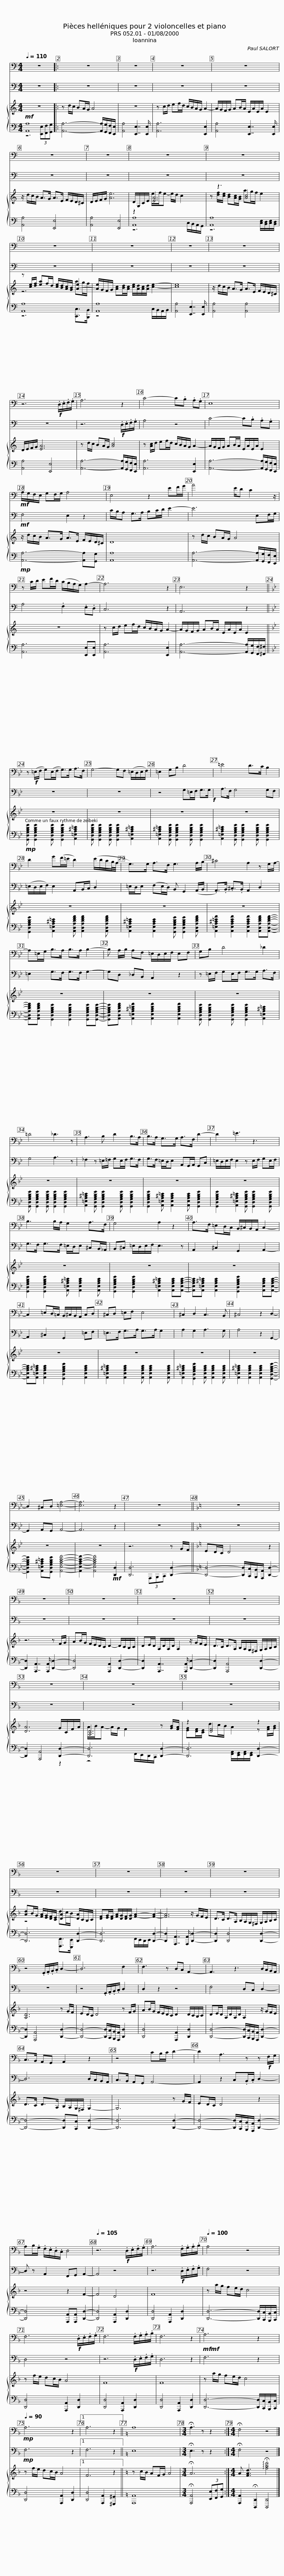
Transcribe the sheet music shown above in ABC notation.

X:1
%%score 1 2 { ( 3 6 ) | ( 4 5 ) }
L:1/8
Q:1/4=110
M:4/4
I:linebreak $
K:C
V:1 bass
V:2 bass
V:3 treble
V:6 treble
V:4 bass
V:5 bass
V:1
 z8 |: z8 | z8 | z8 |$ z8 | %5
 z8 | z8 |$ z8 | z8 | z8 |$ %10
 z8 | z8 | z8 | z6!f! .D,/.E,/.F,/.G,/ |$ A,6 z2 | %15
 C4- C.B, .A,.G, | E,8 |$!mf! A,/G,/F,/E,/ G,F,/G,/ A,4 | E,4 z2 EF/G/ | A4 E/D C2 z/ |$ %20
 z C/D/ EF/D/ (C/B,/A,/G,/) A,2- | A,6 z2 | E,6 z2 ||$[K:Bb] z!f! (=E,/F,/ G,)(E,/F,/ G,>)G, A,>F, | G,4- G,F, (=E,/D,/E,/F,/) | %25
 =E,2 G,B, D4 |$ =E4 D>C B,2 | D2 G(F/=E/ D2) (E/D/C/B,/4A,/4 | G,>)G, A,>F, G,3 A,/B,/ |$ ^C4 A,2 z G,/A,/- | %30
 A,=E,/G,/ B,>A, B,>A, B,2- | B, A,/B,/ A,F, =E,/D,/E,/F,/ E,F, |$ G,B, D4 _D2 | =D4 _D3 z | A,3 B, D2 B,>A, |$ %35
 B,>A, G,>G, A,>F, D2- | D2 =E3 z3 | B,3 B,/A,/ G,2 A,>F, |$ G,4 A,2 z2 | A,>F, =E,D,/C,/ B,,/^C,/B,,/A,,/ C,2- | %40
 C,2 =E,D,/=C,/ B,,/^C,/B,,/A,,/ C,D, |$ ^C,D, =E,F, E,4 | ^C,2 D,2 C,3 B,, | ^C,4 z2 D,2- | D,2 ^C,D, [=E,A,]4- | %45
 [E,A,]6 z2 |$ z8 ||[K:F] z8 | z8 |$ z8 | %50
 z8 |$ z8 | z8 | z8 |$ z8 | %55
 z8 |$ z8 | z8 | z8 |$ z4 .G,,/.A,,/.B,,/.C,/ D,2- | %60
 D,6 F,2 | F,3 z D,C, A,,2- |$ A,,3 z3 D,/C,/B,,/A,,/ | C,>B,, A,,G,, A,,2 z2 |$ z4 CB,/C/ D2- | %65
 D2 A,3 z z!f! F,/G,/ | A,B,/.G,/ .F,/.E,/.D,/.C,/ D,4 |[Q:1/4=105] z6!f! .D,/.E,/.F,/.G,/ |$ A,6 .F,/.G,/.A,/.B,/ |[Q:1/4=100] A,4 z4 | %70
 F,6!f! .D,/.E,/.F,/.G,/ | F,6 .F,/.G,/.A,/.B,/ |$ F,6 z2 |!mf!!mf! A,6 z2 |[Q:1/4=90]!mp! A,6 z2 |1 %75
 A,6 z2 ||[K:C] A,8 |$[M:3/4] !fermata!A,3 z z2 :|[M:4/4] !fermata!F,4 z4 |] %79
V:2
 z8 |: z8 | z8 | z8 |$ z8 | %5
 z8 | z8 |$ z8 | z8 | z8 |$ %10
 z8 | z8 | z8 | z8 |$ z6!f! .D,/.E,/.F,/.G,/ | %15
 A,4 z4 | C4- C.B, .A,.G, |$!mf! F,4 E,2 z2 | C/B,/A, G,>A, B,C/D/ E2- | E6 E,F,/G,/ |$ %20
 A,4 .F,2 .E,.D, | C,6 z2 | A,,6 z2 ||$[K:Bb] z8 | z8 | %25
 z4 G,=E,/F,/ G,>G,!f! |$ A,>F, G,4 G,F, | (=E,/D,/E,/F,/) E,2 A,,B,,/C,/ D,2 | =E,/D,/E, (F,E,/D,/) B,, G,,2 (A,,/B,,/ |$ .A,,>).B,, .^C,>.B,, A,,2 D,2 | %30
 =E,2 G,>F, G,>F, G,2- | G,D, _D,B,, A,,2 z2 |$ z =E,/F,/ G,E,/F,/ G,>G, A,>F, | G,4 A,3 z | _F,2 z =E,/=F,/ G,E,/F,/ G,>F, |$ %35
 G,>F, =E,/D,/E, A,,G,,/A,,/ G,,C, | =E,/D,/E,/F,/ E,2 z E,/F,/ G,E,/F,/ | G,>F, G,>F, =E,/D,/E, ^C,B,,/_A,,/ |$ B,,^C, =E,/D,/E,/F,/ E,3 z | A,,2 ^C,2 G,,2 A,,2- | %40
 A,,2 ^C,2 G,,2 =E,F, |$ =E,>F, G,>A, G,>A, G,2 | A,2 G,2 A,3 G, | A,4 z2 G,,2- | G,,2 A,,G,, A,,4- | %45
 A,,6 z2 |$ z8 ||[K:F] z8 | z8 |$ z8 | %50
 z8 |$ z8 | z8 | z8 |$ z8 | %55
 z8 |$ z8 | z8 | z8 |$ z8 | %60
 z4 .G,,/.A,,/.B,,/.C,/ D,2 | D,2 z2 z4 |$ F,4 D,C, D,2- | D,6 D,/C,/B,,/A,,/ |$ C,>B,, A,,G,, A,,4- | %65
 A,,2 z2 C,.B,,/.C,/ D,2- | D, z A,,2 F,,G,, A,,2- | A,,4 z4 |$ z6!f! .D,/.E,/.F,/.G,/ | F,4 z4 | %70
 D,4 z4 | z6!f! .D,/.E,/.F,/.G,/ |$ D,6 z2 | F,6 z2 |!mp! F,6 z2 |1 %75
 F,6 z2 ||[K:C] E,8 |$[M:3/4] !fermata!E,3 z z2 :|[M:4/4] !fermata!F,4 z4 |] %79
V:3
 z8 |: z d/c/ BA/G/ A4 | z8 | z c/d/ ef/d/ c/B/A/G/ A2- |$ A/G/F/G/ AB/A/ E/A/E/A/ E2 | %5
 z/ d/c/B/ A>G A>E F/E/D/^C/ | D/E/F/G/ [Ae]6 |$ D/G,/C/E/ [EA]6 | z z3 [Ac]4 | z [ce]/[df]/ [ea]f/d/ [ce]/[Bd]/[Ac]/[GB]/ [A-e]2 |$ %10
 [Ae]/G/F/G/ [Ac][Bd]/[Ac]/ [ce]/[Ad]/[Ac]/[Ad]/ [ce]2- | [ce]8 | z/ d/c/B/ A>G A>E F/E/D/^C/ | D/E/F/G/ [EA]6 |$ z d/c/ BA/G/ [Ac]4 | %15
 z [Ac]/d/ ef/d/ c/B/A/G/ A2- | A/G/F/G/ AB/A/ E/A/E/A/ E2 |$ z/ d/c/B/ A>G A>E F/E/D/^C/ | D8 | z d/c/ BA/G/ A4 |$ %20
 z8 | z c/d/ ef/d/ c/B/A/G/ A2- | A/G/F/G/ AB/A/ E/A/E/A/ E2 ||$[K:Bb] z8 | z8 | %25
 z8 |$ z8 | z8 | z8 |$ z8 | %30
 z8 | z8 |$ z8 | z8 | z8 |$ %35
 z8 | z8 | z8 |$ z8 | z8 | %40
 z8 |$ z8 | z8 | z8 | z8 | %45
 z8 |$ z6 z G/F/ ||[K:F] ED/C/ D4 z2 | z6 z F/G/ |$ AB/G/ F/E/D/C/ D2- D/C/B,/C/ | %50
 DE/D/ A,/D/A,/D/ A,2 z/ G/F/E/ |$ D>C D>A, B,/A,/G,/^F,/ G,/A,/B,/C/ | [DA]6 G/C/F/A/ | [A,D]6 z [GB]/[FA]/ |$ z2 [DF]4 z2 | %55
 [Ad]B/G/ [FA]/[EG]/[DF]/[CE]/ [D-A]2 [DA]/C/B,/C/ |$ [DF][EG]/[DF]/ [FA]/[DG]/[DF]/[DG]/ [FA]2- [FA]2- | [FA]6 z/ G/F/E/ | D>C D>A, B,/A,/G,/^F,/ G,/A,/B,/C/ |$ [A,D]6 z G/F/ | %60
 ED/C/ D4 z F/G/ | AB/G/ F/E/D/C/ D2 D/C/B,/C/ |$ DE/D/ A,/D/A,/D/ A,2 z/ G/F/E/ | D>C D>A, B,/A,/G,/^F,/ G,2- |$ G,6 z G/F/ | %65
 ED/C/ D4 z2 | z4 z2 F2- | F4 D4 |$ F8 | z a/g/ fe/d/ c4 | %70
 z f/e/ dc/B/ A4 | F8 |$ F8 | z a/g/ fe/d/ c4 | z f/e/ dc/B/ A4 |1 %75
 F6 z2 ||[K:C] z c/B/ AF/G/ A4 |$[M:3/4] !fermata!A6 :|[M:4/4] A [FAd]3 !arpeggio!!fermata![fad']4 |] %79
V:4
!mf! [A,,A,]8 |: [A,,A,]6- [A,,A,]/[G,,G,]/[F,,F,]/[E,,E,]/ | [A,,A,]4 [E,,E,]7/2 [E,,E,]/ | [A,,A,]6 [E,,E,]2 |$ [A,,A,]4 [E,,E,]7/2 [E,,E,]/ | %5
 [A,,A,]4 [E,,E,]4 | [A,,A,]4 [E,,E,]4 |$ [A,,A,]8 | [A,,A,]8 | [A,,A,]8 |$ %10
 [A,,A,]8 | [A,,A,]4 [E,,E,]7/2 [E,,E,]/ | [A,,A,]4 [A,,A,]4 | [A,,A,]4 [E,,E,]4 |$ [A,,A,]6- [A,,A,]/[G,,G,]/[F,,F,]/[E,,E,]/ | %15
 [A,,A,]6 [E,,E,]2 | [A,,A,]6- [A,,A,]/[G,,G,]/[F,,F,]/[E,,E,]/ |$!mp! [A,,A,]6- [A,,A,][G,,G,] | [A,,A,]8 | [A,,A,]6- [A,,A,]/[G,,G,]/[F,,F,]/[E,,E,]/ |$ %20
 [A,,A,]6 [E,,E,][E,,E,] | [A,,A,]6 [E,,E,]2 | [A,,A,]6- [A,,A,]/[G,,G,]/[F,,F,]/[^F,,^F,]/ ||$[K:Bb]!mp! [G,,D,G,B,DG] [G,,D,G,B,DG]2 [G,,D,G,B,DG] [G,,D,G,B,DG]2 [A,,=E,A,^C=E]2 | [G,,D,G,B,DG] [G,,D,G,B,DG]2 [G,,D,G,B,DG] [G,,D,G,B,DG]2 [A,,=E,A,^C=E]2 | %25
 [A,,=E,A,^C=E]2 [G,,D,G,B,DG] [G,,D,G,B,DG]2 [G,,D,G,B,DG] [G,,D,G,B,DG]2 |$ [A,,=E,A,^C=E]2 [G,,D,G,B,DG] [G,,D,G,B,DG]2 [G,,D,G,B,DG] [G,,D,G,B,DG]2 | [G,,D,G,B,DG]2 [A,,=E,A,^C=E]2 [A,,D,A,DFA] [A,,D,A,DFA]2 [A,,D,A,DFA] | [A,,=E,A,^C=E]2 [A,,E,A,CE]2 [G,,D,G,B,DG] [G,,D,G,B,DG]2 [A,,D,A,DFA] |$ [A,,=E,A,^C=EA]2 [A,,E,A,CEA]2 [A,,E,A,CEA]2 [A,,D,A,DFA][A,,D,A,DFA]- | %30
 [A,,D,A,DFA][A,,D,A,DFA] [G,,D,G,B,DG]2 [G,,D,G,B,DG]2 [G,,D,G,B,DG][G,,D,G,B,DG]- | [G,,D,G,B,DG][A,,D,A,DFA] [A,,=E,A,^C=EA]2 [A,,E,A,CEA]2 [A,,E,A,CEA]2 |$ [G,,D,G,B,DG] [G,,D,G,B,DG]2 [G,,D,G,B,DG] [G,,D,G,B,DG]2 [A,,=E,A,^C=E]2 | [G,,D,G,B,DG] [G,,D,G,B,DG]2 [G,,D,G,B,DG] [G,,D,G,B,DG]2 [G,,D,G,B,DG]2 | [A,,=E,A,^C=E]2 [G,,D,G,B,DG] [G,,D,G,B,DG]2 [G,,D,G,B,DG] [G,,D,G,B,DG]2 |$ %35
 [G,,D,G,B,DG]2 [A,,=E,A,^C=E] [A,,E,A,CE]2 [A,,E,A,CE] [G,,D,G,B,DG]2 | [G,,D,G,B,DG]2 [A,,=E,A,^C=E]2 [G,,D,G,B,DG] [G,,D,G,B,DG]2 [G,,D,G,B,DG] | [G,,D,G,B,DG]2 [G,,D,G,B,DG]2 [A,,=E,A,^C=E] [A,,E,A,CE]2 [A,,E,A,CE] |$ [G,,D,G,B,DG]2 [G,,D,G,B,DG]2 [A,,=E,A,^C=E]2 [A,,E,A,CE][A,,E,A,CE]- | [A,,E,A,CE][A,,=E,A,^C=E] [A,,E,A,CE]2 [G,,D,G,B,DG]2 [A,,E,A,CE][A,,E,A,CE]- | %40
 [A,,E,A,CE][A,,=E,A,^C=E] [A,,E,A,CE]2 [G,,D,G,B,DG]2 [A,,E,A,CE]2 |$ [A,,=E,A,^C=E]2 [A,,E,A,CE]2 [A,,E,A,CE] [A,,E,A,CE]2 [A,,E,A,CE] | [A,,=E,A,^C=E]2 [G,,D,G,B,DG]2 [A,,E,A,CE] [A,,E,A,CE]2 [A,,E,A,CE] | [A,,=E,A,^C=E]2 [A,,E,A,CE]2 [A,,E,A,CE]2 [G,,D,G,B,DG]2- | [G,,D,G,B,DG]2 [A,,=E,A,^C=E][G,,D,G,B,DG] [A,,E,A,CEA]4- | %45
 [A,,E,-A,-C-E-A-]2 [A,,E,A,CEA]4!mf! [D,,D,]2 |$ [D,,D,]6 [D,,D,]2- ||[K:F] [D,,D,]4- [D,,D,]/[C,,C,]/[B,,,B,,]/[A,,,A,,]/ [D,,D,]2- | [D,,D,]2 [A,,,A,,]7/2 [A,,,A,,]/ [D,,D,]2- |$ [D,,D,]4 [A,,,A,,]2 [D,,D,]2- | %50
 [D,,D,]2 [A,,,A,,]7/2 [A,,,A,,]/ [D,,D,]2- |$ [D,,D,]2 [A,,,A,,]4 [D,,D,]2- | [D,,D,]2 [A,,,A,,]4 [D,,D,]2- | [D,,D,]6 [D,,D,]2- |$ [D,,D,]6 [D,,D,]2- | %55
 [D,,D,]6 [D,,D,]2- |$ [D,,D,]6 [D,,D,]2- | [D,,D,]2 [A,,,A,,]7/2 [A,,,A,,]/ [D,,D,]2- | [D,,D,]2 [D,,D,]4 [D,,D,]2- |$ [D,,D,]2 [A,,,A,,]4 [D,,D,]2- | %60
 [D,,D,]4- [D,,D,]/[C,,C,]/[B,,,B,,]/[A,,,A,,]/ [D,,D,]2 | [D,,D,]4 [A,,,A,,]2 [D,,D,]2 |$ [D,,D,]4- [D,,D,]/[C,,C,]/[B,,,B,,]/[A,,,A,,]/ [D,,D,]2- | [D,,D,]4- [D,,D,][C,,C,] [D,,D,]2- |$ [D,,D,]6 [D,,D,]2- | %65
 [D,,D,]4- [D,,D,]/[C,,C,]/[B,,,B,,]/[A,,,A,,]/ [D,,D,]2- | [D,,D,]4 [A,,,A,,][A,,,A,,] [D,,D,]2- | [D,,D,]4 [A,,,A,,]2 [D,,D,]2 |$ [D,,D,]4 [A,,,A,,]2 [D,,D,]2 | [D,,D,]6- [D,,D,]/[C,,C,]/[B,,,B,,]/[C,,C,]/ | %70
 [D,,D,]4 [A,,,A,,]2 [D,,D,]2 | [D,,D,]4 [A,,,A,,]2 [D,,D,]2 |$ [D,,D,]4 [A,,,A,,]2 [D,,D,]2 | [D,,D,]6- [D,,D,]/[C,,C,]/[B,,,B,,]/[C,,C,]/ | [D,,D,]4 [A,,,A,,]2 [D,,D,]2 |1 %75
 [D,,D,]4 [A,,,A,,]2 [^G,,,^G,,]2 ||[K:C] [A,,,A,,]8 |$[M:3/4] !fermata![A,,,A,,]4 (3[E,,E,][F,,F,][G,,G,] :|[M:4/4] [A,,,A,,]2 !fermata![D,,,D,,]2 [D,,,D,,]4 |] %79
V:5
 z6 (3[E,,E,][F,,F,][G,,G,] |: x8 | x8 | x8 |$ x8 | %5
 x8 | x8 |$ z6 C,/B,,/A,,/G,,/ | z6 [C,E,]/[B,,D,]/[C,E,]/[B,,D,]/ | z6 [C,,C,]>[B,,,B,,] |$ %10
 z4 x2 C,/B,,/A,,/B,,/ | x8 | x8 | x8 |$ x8 | %15
 x8 | x8 |$ x8 | x8 | x8 |$ %20
 x8 | x8 | x8 ||$[K:Bb] x8 | x8 | %25
 x8 |$ x8 | x8 | x8 |$ x8 | %30
 x8 | x8 |$ x8 | x8 | x8 |$ %35
 x8 | x8 | x8 |$ x8 | x8 | %40
 x8 |$ x8 | x8 | x8 | x8 | %45
 x8 |$ x4 (3A,,,B,,,C,, x2 ||[K:F] x8 | x8 |$ x8 | %50
 x8 |$ x8 | x6 z2 | z4 F,,/E,,/D,,/C,,/ x2 |$ x4 [F,,A,,]/[E,,G,,]/[F,,A,,]/[E,,G,,]/ x2 | %55
 x4 [F,,,F,,]>[E,,,E,,] x2 |$ x4 F,,/E,,/D,,/E,,/ x2 | x8 | x8 |$ x8 | %60
 x8 | x8 |$ x8 | x8 |$ x8 | %65
 x8 | x8 | x8 |$ x8 | x8 | %70
 x8 | x8 |$ x8 | x8 | x8 |1 %75
 x8 ||[K:C] x8 |$[M:3/4] x6 :|[M:4/4] x8 |] %79
V:6
 x8 |: x8 | x8 | x8 |$ x8 | %5
 x8 | x8 |$ z2 e/f/e- e/d/ c2 x | x [df]/[ce]/ [Bd][Ac]/[GB]/ ag/f/ e2 | z6 ag/f/ |$ %10
 x8 | x8 | x8 | x8 |$ x8 | %15
 x8 | x8 |$ x8 | x8 | x8 |$ %20
 x8 | x8 | x8 ||$[K:Bb] x8 | x8 | %25
 x8 |$ x8 | x8 | x8 |$ x8 | %30
 x8 | x8 |$ x8 | x8 | x8 |$ %35
 x8 | x8 | x8 |$ x8 | x8 | %40
 x8 |$ x8 | x8 | x8 | x8 | %45
 x8 |$ x8 ||[K:F] x8 | x8 |$ x8 | %50
 x8 |$ x8 | x8 | A/B/A- A/G/ F2 x3 |$ [EG][DF]/[CE]/ dc/B/ A2 z [FA]/[GB]/ | %55
 z4 dc/B/ x2 |$ x8 | x8 | x8 |$ x8 | %60
 x8 | x8 |$ x8 | x8 |$ x8 | %65
 x8 | x8 | x8 |$ x8 | x8 | %70
 x8 | x8 |$ x8 | x8 | x8 |1 %75
 x8 ||[K:C] x8 |$[M:3/4] x6 :|[M:4/4] x8 |] %79
